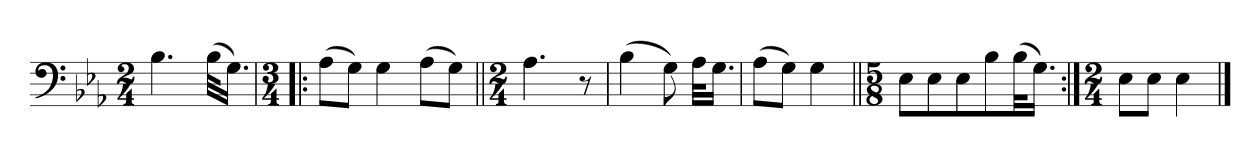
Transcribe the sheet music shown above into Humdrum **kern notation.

**kern
*part1
*staff1
*clefF4
*k[b-e-a-]
*M2/4
=1
4.B-\
(32B-\KLL
16.G\JJ)
=2!|:
*M3/4
(8A-\L
8G\J)
4G\
(8A-\L
8G\J)
=3||
*M2/4
4.A-\
8r
=4
(4B-\
8G\)
32A-\KLL
16.G\JJ
=5
(8A-\L
8G\J)
4G\
=||
*M5/8
8E-\L
8E-\
8E-\
8B-\
(32B-\KL
16.G\JJ)
=7:|!
*M2/4
8E-\L
8E-\J
4E-\
==
*-
